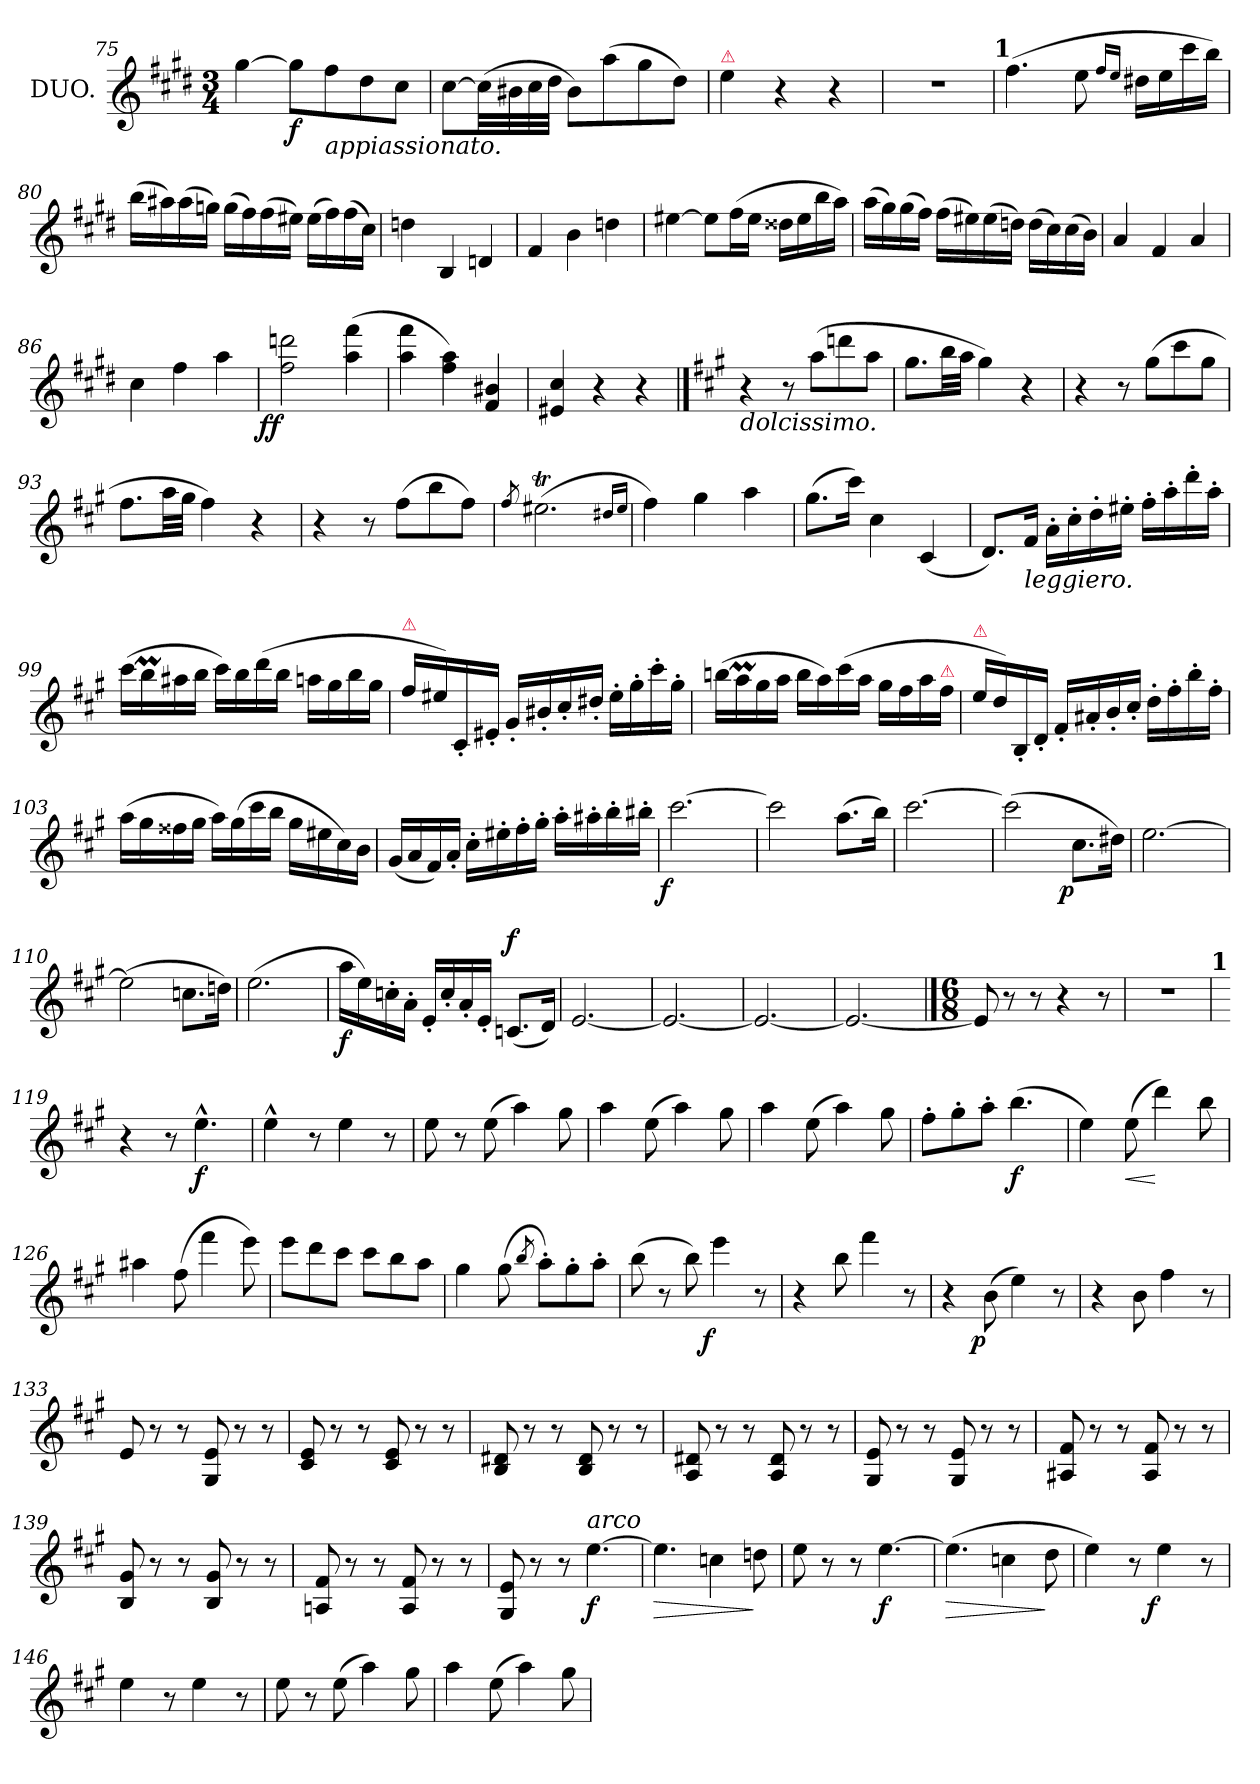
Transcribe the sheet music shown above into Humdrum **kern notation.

**kern	**dynam
*part1	*part1
*staff1	*staff1
*I"DUO.	*
*clefG2	*
*k[f#c#g#d#]	*
*M3/4	*
=75	=75
[4gg#	.
8gg#L]	f
!LO:TX:b:i:t=appiassionato.	!
8ff#	.
8dd#	.
8cc#J	.
=76	=76
[8cc#L	.
(>32cc#LL]	.
32b#X	.
32cc#	.
32dd#JJJ	.
8b#L)	.
(>8aa	.
8gg#	.
8dd#J)	.
=77	=77
!LO:TX:a:color=crimson:t=⚠	!
4ee	.
4r	.
4r	.
=78	=78
2.r	.
!LO:TX:a:B:t=1	!
=79	=79
(>4.ff#	.
8ee	.
16qqff#/LL	.
16qqee/JJ	.
16dd#XLL	.
16ee	.
16ccc#	.
16bbJJ)	.
=80	=80
(>16bbLL	.
16aa#X)	.
(>16aa#	.
16ggnJJ)	.
(>16ggLL	.
16ff#)	.
(>16ff#	.
16ee#XJJ)	.
(>16ee#LL	.
16ff#)	.
(>16ff#	.
16cc#JJ)	.
=81	=81
4ddn	.
4B	.
4dn	.
=82	=82
4f#	.
4b	.
4ddn	.
=83	=83
[4ee#X	.
8ee#L]	.
(>16ff#L	.
16ee#JJ	.
16dd##XLL	.
16ee#	.
16bb	.
16aaJJ)	.
=84	=84
(>16aaLL	.
16gg#)	.
(>16gg#	.
16ff#JJ)	.
(>16ff#LL	.
16ee#X)	.
(>16ee#	.
16ddnJJ)	.
(>16ddLL	.
16cc#)	.
(>16cc#	.
16bJJ)	.
=85	=85
4a	.
4f#	.
4a	.
=86	=86
4cc#	.
4ff#	.
4aa	.
=87	=87
!	!LO:DY:rj
2ff# 2dddn	ff
(>4aa 4fff#	.
=88	=88
4aa 4fff#	.
4ff# 4aa)	.
4f# 4b#X	.
=89	=89
4e#X 4cc#	.
4r	.
4r	.
==90	==90
*k[f#c#g#]	*
!LO:TX:b:i:t=dolcissimo.	!
4r	.
8r	.
(>8aaL	.
8dddn	.
8aaJ	.
=91	=91
8.gg#L	.
32bbLL	.
32aaJJJ	.
4gg#\)	.
4r	.
=92	=92
4r	.
8r	.
(>8gg#L	.
8ccc#	.
8gg#J	.
=93	=93
8.ff#L	.
32aaLL	.
32gg#JJJ	.
4ff#)	.
4r	.
=94	=94
4r	.
8r	.
(>8ff#L	.
8bb	.
8ff#J)	.
=95	=95
8qff#/	.
(>2.ee#Xt	.
16qqdd#X/LL	.
16qqee#/JJ	.
=96	=96
4ff#)	.
4gg#	.
4aa	.
=97	=97
(>8.gg#L	.
16ccc#Jk)	.
4cc#\	.
(<4c#	.
=98	=98
8.dL)	.
!LO:TX:b:i:t=leggiero.	!
16f#Jk	.
16a'>LL	.
16cc#'>	.
16dd'>	.
16ee#X'>JJ	.
16ff#'>LL	.
16aa'>	.
16ddd'>	.
16aa'>JJ	.
=99	=99
(>16ccc#LL	.
16bbM	.
16aa#X	.
16bbJJ	.
16ccc#LL)	.
16bb	.
(>16ddd	.
16bbJJ	.
16aanLL	.
16gg#	.
16bb	.
16gg#JJ	.
=100	=100
!LO:TX:a:color=crimson:t=⚠	!
16ff#\LL	.
16ee#X\)	.
16c#'</	.
16e#X'</JJ	.
16g#'</LL	.
16b#X'</	.
16cc#'</	.
16dd#X'</JJ	.
16ee#'>LL	.
16gg#'>	.
16ccc#'>	.
16gg#'>JJ	.
=101	=101
(>16bbnLL	.
16aaM	.
16gg#	.
16aaJJ	.
16bbLL	.
16aa)	.
(>16ccc#	.
16aaJJ	.
16gg#LL	.
16ff#	.
16aa	.
!LO:TX:a:color=crimson:t=⚠	!
16ff#JJ	.
=102	=102
!LO:TX:a:color=crimson:t=⚠	!
16ee\LL	.
16dd\)	.
16B'</	.
16d'</JJ	.
16f#'<LL	.
16a#X'<	.
16b'<	.
16cc#'<JJ	.
16dd'>LL	.
16ff#'>	.
16bb'>	.
16ff#'>JJ	.
=103	=103
(>16aaLL	.
16gg#	.
16ff##X	.
16gg#JJ	.
16aaLL)	.
(>16gg#	.
16ccc#	.
16bbJJ	.
16gg#LL	.
16ee#X	.
16cc#)	.
16bJJ	.
=104	=104
(<16g#LL	.
16a	.
16f#)	.
16a'<JJ	.
16cc#'>LL	.
16ee#X'>	.
16ff#'>	.
16gg#'>JJ	.
16aa'>LL	.
16aa#X'>	.
16bb'>	.
16bb#X'>JJ	.
=105	=105
!	!LO:DY:rj
[2.ccc#	f
=106	=106
2ccc#]	.
(>8.aaL	.
16bbJk)	.
=107	=107
[2.ccc#	.
=108	=108
(>2ccc#]	.
!	!LO:DY:rj
8.cc#L	p
16dd#XJk)	.
=109	=109
[2.ee	.
=110	=110
(>2ee]	.
8.ccnL	.
16ddnJk)	.
=111	=111
(>2.ee	.
=112	=112
16aaLL	f
16ee)	.
16ccn'>	.
16a'>JJ	.
16e'<LL	.
16cc'<	.
16a'<	.
16e'<JJ	.
!	!LO:DY:a
(<8.cnL	f
16dJk)	.
=113	=113
[<2.e	.
=114	=114
2.e_<	.
=115	=115
2.e_<	.
=116	=116
2.e_	.
==117	==117
*M6/8	*
*MM100	*
8e]	.
8r	.
8r	.
4r	.
8r	.
=118	=118
2.r	.
!LO:TX:a:B:t=1	!
=119	=119
4r	.
8r	.
4.ee^^>	f
=120	=120
4ee^^>	.
8r	.
4ee	.
8r	.
=121	=121
8ee	.
8r	.
(>8ee	.
4aa)	.
8gg#	.
=122	=122
4aa	.
(>8ee	.
4aa)	.
8gg#	.
=123	=123
4aa	.
(>8ee	.
4aa)	.
8gg#	.
=124	=124
8ff#'>L	.
8gg#'>	.
8aa'>J	.
(>4.bb	f
=125	=125
4ee)	.
!	!LO:HP:b
(>8ee	<
4ddd)	[
8bb	.
=126	=126
4aa#X	.
(>8ff#	.
4fff#	.
8eee)	.
=127	=127
8eeeL	.
8ddd	.
8ccc#J	.
8ccc#L	.
8bb	.
8aaJ	.
=128	=128
4gg#	.
(>8gg#	.
8qbb/	.
8aa'>L)	.
8gg#'>	.
8aa'>J	.
=129	=129
(>8bb	.
8r	.
8bb)	.
!	!LO:DY:rj
4eee	f
8r	.
=130	=130
4r	.
8bb	.
4fff#	.
8r	.
=131	=131
4r	.
!	!LO:DY:rj
(>8b	p
4ee)	.
8r	.
=132	=132
4r	.
8b	.
4ff#	.
8r	.
=133	=133
8e/	.
8r	.
8r	.
8G#/ 8e/	.
8r	.
8r	.
=134	=134
8c# 8e	.
8r	.
8r	.
8c# 8e	.
8r	.
8r	.
=135	=135
8B 8d#X	.
8r	.
8r	.
8B 8d#	.
8r	.
8r	.
=136	=136
8A 8d#X	.
8r	.
8r	.
8A 8d#	.
8r	.
8r	.
=137	=137
8G# 8e	.
8r	.
8r	.
8G# 8e	.
8r	.
8r	.
=138	=138
8A#X 8f#	.
8r	.
8r	.
8A# 8f#	.
8r	.
8r	.
=139	=139
8B 8g#	.
8r	.
8r	.
8B 8g#	.
8r	.
8r	.
=140	=140
8An 8f#	.
8r	.
8r	.
8A 8f#	.
8r	.
8r	.
=141	=141
8G# 8e	.
8r	.
8r	.
!LO:TX:a:i:t=arco	!
[4.ee	f
=142	=142
!	!LO:HP:b
4.ee]	>
4ccn	.
8ddn	]
=143	=143
8ee	.
8r	.
8r	.
[4.ee	f
=144	=144
!	!LO:HP:b
(>4.ee]	>
4ccn	.
8dd	]
=145	=145
4ee)	.
8r	.
!	!LO:DY:rj
4ee	f
8r	.
=146	=146
4ee	.
8r	.
4ee	.
8r	.
=147	=147
8ee	.
8r	.
(>8ee	.
4aa)	.
8gg#	.
=148	=148
4aa	.
(>8ee	.
4aa)	.
8gg#	.
=	=
*-	*-
